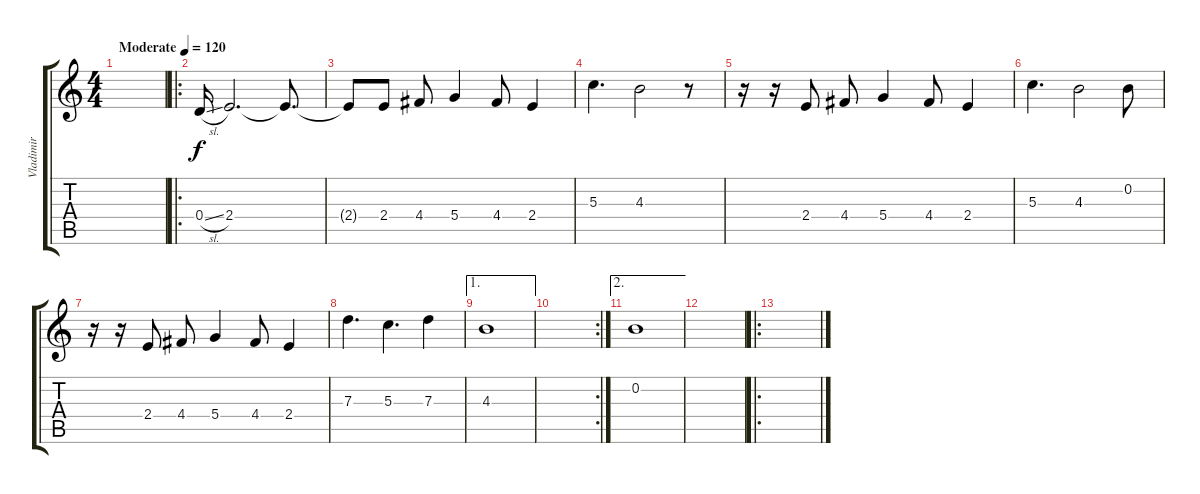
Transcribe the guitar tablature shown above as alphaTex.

\track ("Vladimir" "Vladimir") {solo instrument acousticguitarsteel}
\staff {score tabs}
\tuning (E4 B3 G3 D3 A2 E2) {hide}
\ts (4 4)
\tempo (120 "Moderate")
\clef g2
\ks c
|
\ro
0.4{sl}.16 2.4.2{d} 2.4{t}.8{d} |
2.4{t}.8 2.4.8 4.4.8 5.4.4 4.4.8 2.4.4 |
5.3.4{d} 4.3.2 r.8 |
r.16 r.16 2.4.8 4.4.8 5.4.4 4.4.8 2.4.4 |
5.3.4{d} 4.3.2 0.2.8 |
r.16 r.16 2.4.8 4.4.8 5.4.4 4.4.8 2.4.4 |
7.3.4{d} 5.3.4{d} 7.3.4 |
\ae 1
4.3.1 |
\rc 2
|
\ae 2
0.2.1 |
|
\ro
